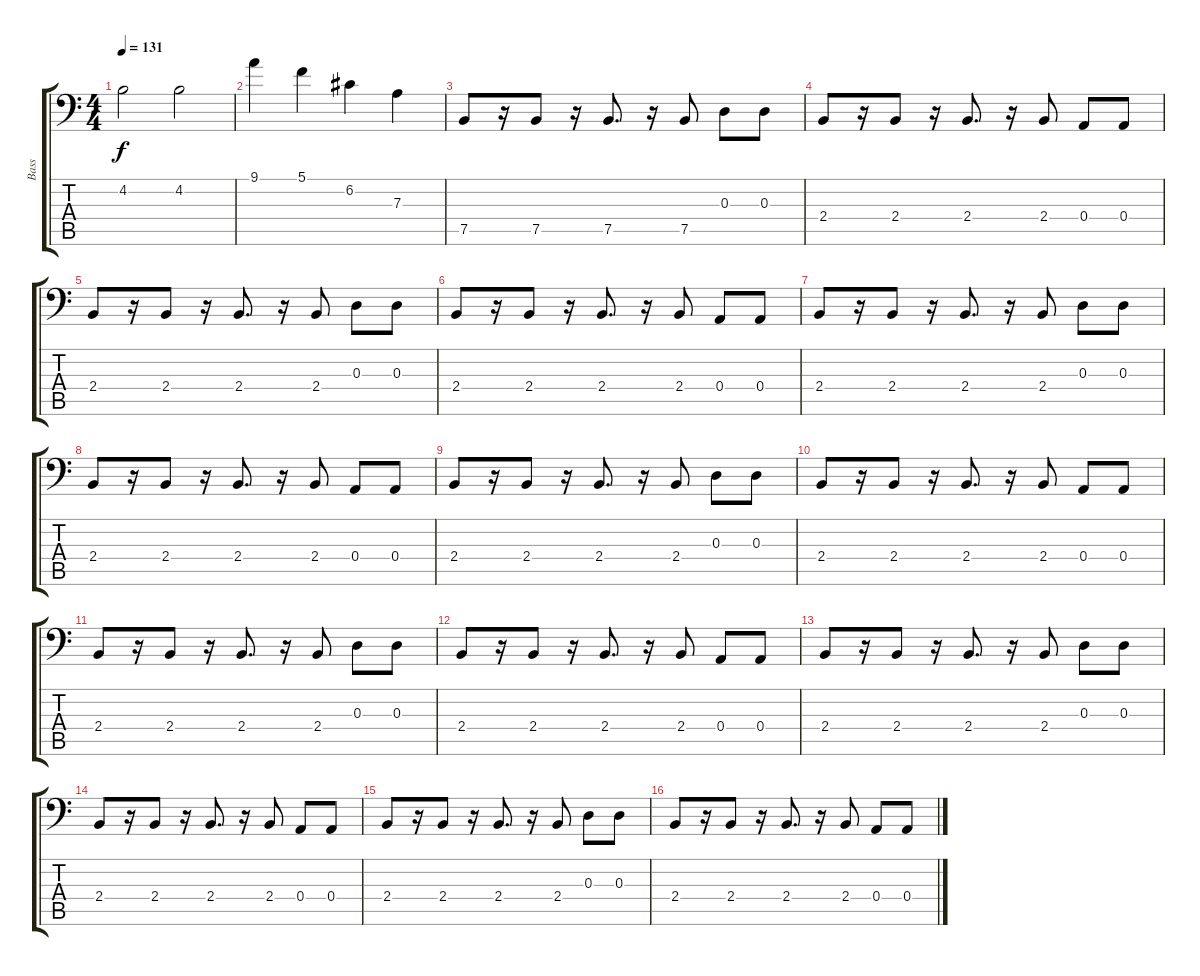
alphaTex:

\track ("Bass" "Bass") {instrument electricbassfinger}
\staff {score tabs}
\tuning (C3 G2 D2 A1 E1 B0) {hide}
\ts (4 4)
\tempo 131
\clef f4
\ks c
4.2.2{dy f} 4.2.2 |
9.1.4 5.1.4 6.2.4 7.3.4 |
7.5.8 r.16 7.5.8 r.16 7.5.8{d} r.16 7.5.8 0.3.8 0.3.8 |
2.4.8 r.16 2.4.8 r.16 2.4.8{d} r.16 2.4.8 0.4.8 0.4.8 |
2.4.8 r.16 2.4.8 r.16 2.4.8{d} r.16 2.4.8 0.3.8 0.3.8 |
2.4.8 r.16 2.4.8 r.16 2.4.8{d} r.16 2.4.8 0.4.8 0.4.8 |
2.4.8 r.16 2.4.8 r.16 2.4.8{d} r.16 2.4.8 0.3.8 0.3.8 |
2.4.8 r.16 2.4.8 r.16 2.4.8{d} r.16 2.4.8 0.4.8 0.4.8 |
2.4.8 r.16 2.4.8 r.16 2.4.8{d} r.16 2.4.8 0.3.8 0.3.8 |
2.4.8 r.16 2.4.8 r.16 2.4.8{d} r.16 2.4.8 0.4.8 0.4.8 |
2.4.8 r.16 2.4.8 r.16 2.4.8{d} r.16 2.4.8 0.3.8 0.3.8 |
2.4.8 r.16 2.4.8 r.16 2.4.8{d} r.16 2.4.8 0.4.8 0.4.8 |
2.4.8 r.16 2.4.8 r.16 2.4.8{d} r.16 2.4.8 0.3.8 0.3.8 |
2.4.8 r.16 2.4.8 r.16 2.4.8{d} r.16 2.4.8 0.4.8 0.4.8 |
2.4.8 r.16 2.4.8 r.16 2.4.8{d} r.16 2.4.8 0.3.8 0.3.8 |
2.4.8 r.16 2.4.8 r.16 2.4.8{d} r.16 2.4.8 0.4.8 0.4.8
